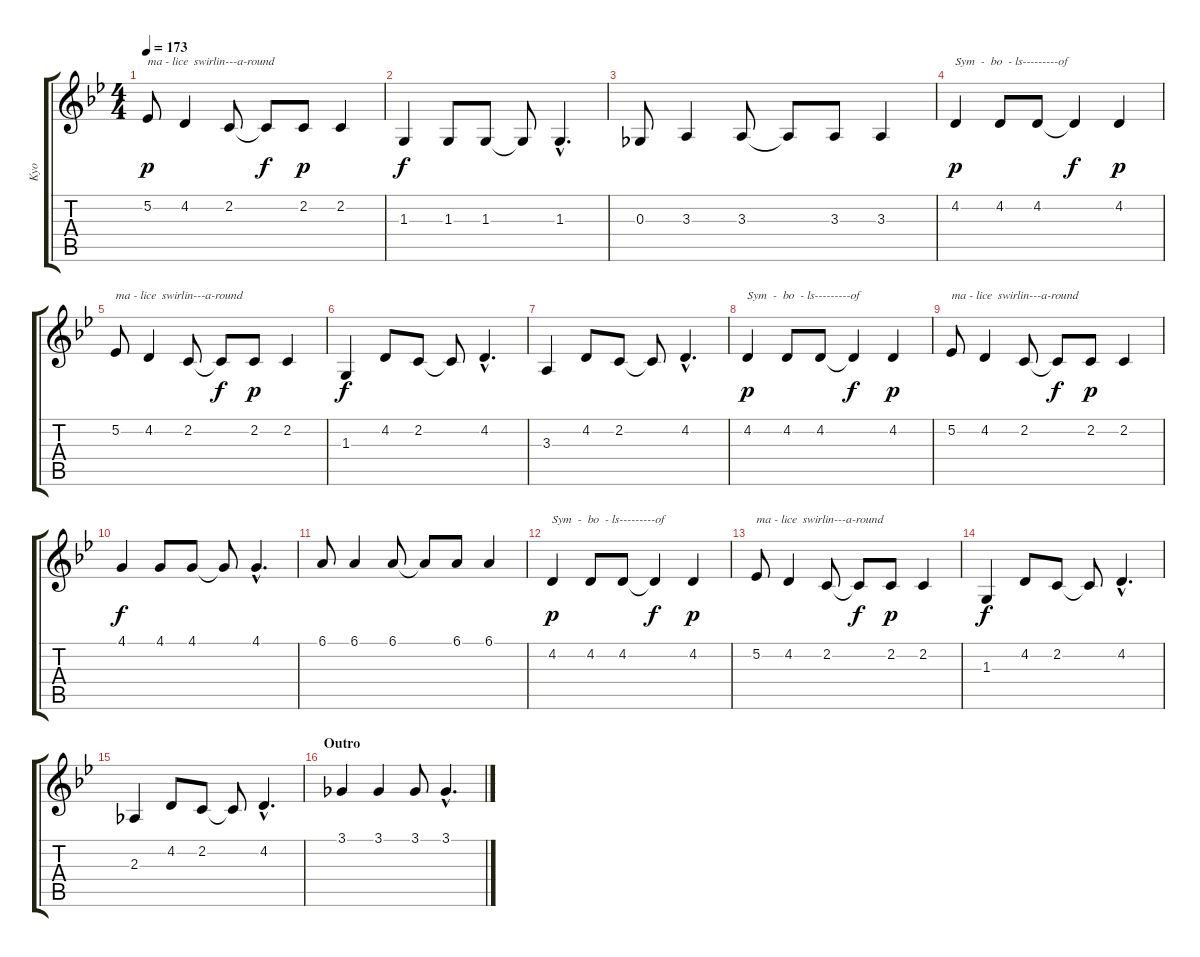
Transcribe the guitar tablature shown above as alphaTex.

\track ("Kyo" "Kyo") {instrument sopranosax}
\staff {score tabs}
\tuning (Eb4 Bb3 Gb3 Db3 Ab2 Db2) {hide}
\ts (4 4)
\tempo 173
\clef g2
\ks bb
5.2.8{txt "ma - lice  swirlin---a-round" dy p} 4.2.4 2.2.8 2.2{t}.8{dy f} 2.2.8{dy p} 2.2.4 |
1.3.4{dy f} 1.3.8 1.3.8 1.3{t}.8 1.3{hac}.4{d} |
0.3.8 3.3.4 3.3.8 3.3{t}.8 3.3.8 3.3.4 |
4.2.4{txt "Sym  -  bo  - ls---------of" dy p} 4.2.8 4.2.8 4.2{t}.4{dy f} 4.2.4{dy p} |
5.2.8{txt "ma - lice  swirlin---a-round"} 4.2.4 2.2.8 2.2{t}.8{dy f} 2.2.8{dy p} 2.2.4 |
1.3.4{dy f} 4.2.8 2.2.8 2.2{t}.8 4.2{hac}.4{d} |
3.3.4 4.2.8 2.2.8 2.2{t}.8 4.2{hac}.4{d} |
4.2.4{txt "Sym  -  bo  - ls---------of" dy p} 4.2.8 4.2.8 4.2{t}.4{dy f} 4.2.4{dy p} |
5.2.8{txt "ma - lice  swirlin---a-round"} 4.2.4 2.2.8 2.2{t}.8{dy f} 2.2.8{dy p} 2.2.4 |
4.1.4{dy f} 4.1.8 4.1.8 4.1{t}.8 4.1{hac}.4{d} |
6.1.8 6.1.4 6.1.8 6.1{t}.8 6.1.8 6.1.4 |
4.2.4{txt "Sym  -  bo  - ls---------of" dy p} 4.2.8 4.2.8 4.2{t}.4{dy f} 4.2.4{dy p} |
5.2.8{txt "ma - lice  swirlin---a-round"} 4.2.4 2.2.8 2.2{t}.8{dy f} 2.2.8{dy p} 2.2.4 |
1.3.4{dy f} 4.2.8 2.2.8 2.2{t}.8 4.2{hac}.4{d} |
2.3.4 4.2.8 2.2.8 2.2{t}.8 4.2{hac}.4{d} |
\section ("" "Outro")
3.1.4 3.1.4 3.1.8 3.1{hac}.4{d}
